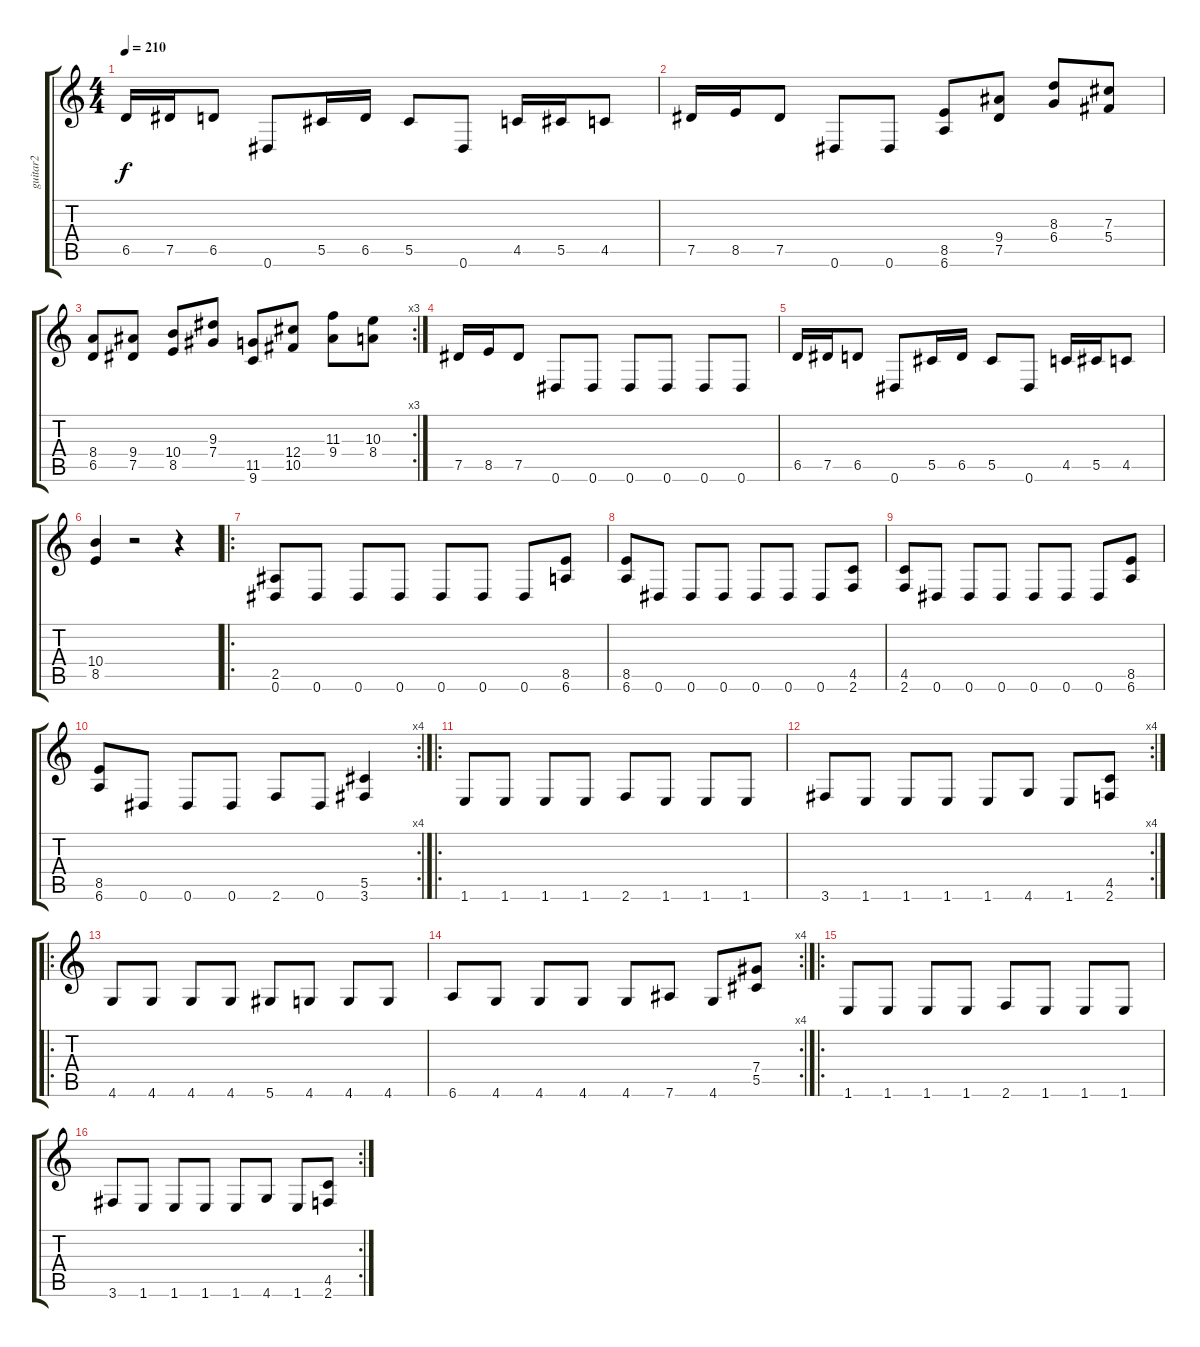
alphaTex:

\track ("guitar2" "guitar2") {instrument overdrivenguitar}
\staff {score tabs}
\tuning (Eb4 Bb3 Gb3 Db3 Ab2 Eb2) {hide}
\ts (4 4)
\tempo 210
\clef g2
\ks c
6.5.16{dy f} 7.5.16 6.5.8 0.6.8 5.5.16 6.5.16 5.5.8 0.6.8 4.5.16 5.5.16 4.5.8 |
7.5.16 8.5.16 7.5.8 0.6.8 0.6.8 (8.5 6.6).8 (9.4 7.5).8 (8.3 6.4).8 (7.3 5.4).8 |
\rc 3
(8.4 6.5).8 (9.4 7.5).8 (10.4 8.5).8 (9.3 7.4).8 (11.5 9.6).8 (12.4 10.5).8 (11.3 9.4).8 (10.3 8.4).8 |
7.5.16 8.5.16 7.5.8 0.6.8 0.6.8 0.6.8 0.6.8 0.6.8 0.6.8 |
6.5.16 7.5.16 6.5.8 0.6.8 5.5.16 6.5.16 5.5.8 0.6.8 4.5.16 5.5.16 4.5.8 |
(10.4 8.5).4 r.2 r.4 |
\ro
(2.5 0.6).8 0.6.8 0.6.8 0.6.8 0.6.8 0.6.8 0.6.8 (8.5 6.6).8 |
(8.5 6.6).8 0.6.8 0.6.8 0.6.8 0.6.8 0.6.8 0.6.8 (4.5 2.6).8 |
(4.5 2.6).8 0.6.8 0.6.8 0.6.8 0.6.8 0.6.8 0.6.8 (8.5 6.6).8 |
\rc 4
(8.5 6.6).8 0.6.8 0.6.8 0.6.8 2.6.8 0.6.8 (5.5 3.6).4 |
\ro
1.6.8 1.6.8 1.6.8 1.6.8 2.6.8 1.6.8 1.6.8 1.6.8 |
\rc 4
3.6.8 1.6.8 1.6.8 1.6.8 1.6.8 4.6.8 1.6.8 (4.5 2.6).8 |
\ro
4.6.8 4.6.8 4.6.8 4.6.8 5.6.8 4.6.8 4.6.8 4.6.8 |
\rc 4
6.6.8 4.6.8 4.6.8 4.6.8 4.6.8 7.6.8 4.6.8 (7.4 5.5).8 |
\ro
1.6.8 1.6.8 1.6.8 1.6.8 2.6.8 1.6.8 1.6.8 1.6.8 |
\rc 2
3.6.8 1.6.8 1.6.8 1.6.8 1.6.8 4.6.8 1.6.8 (4.5 2.6).8
